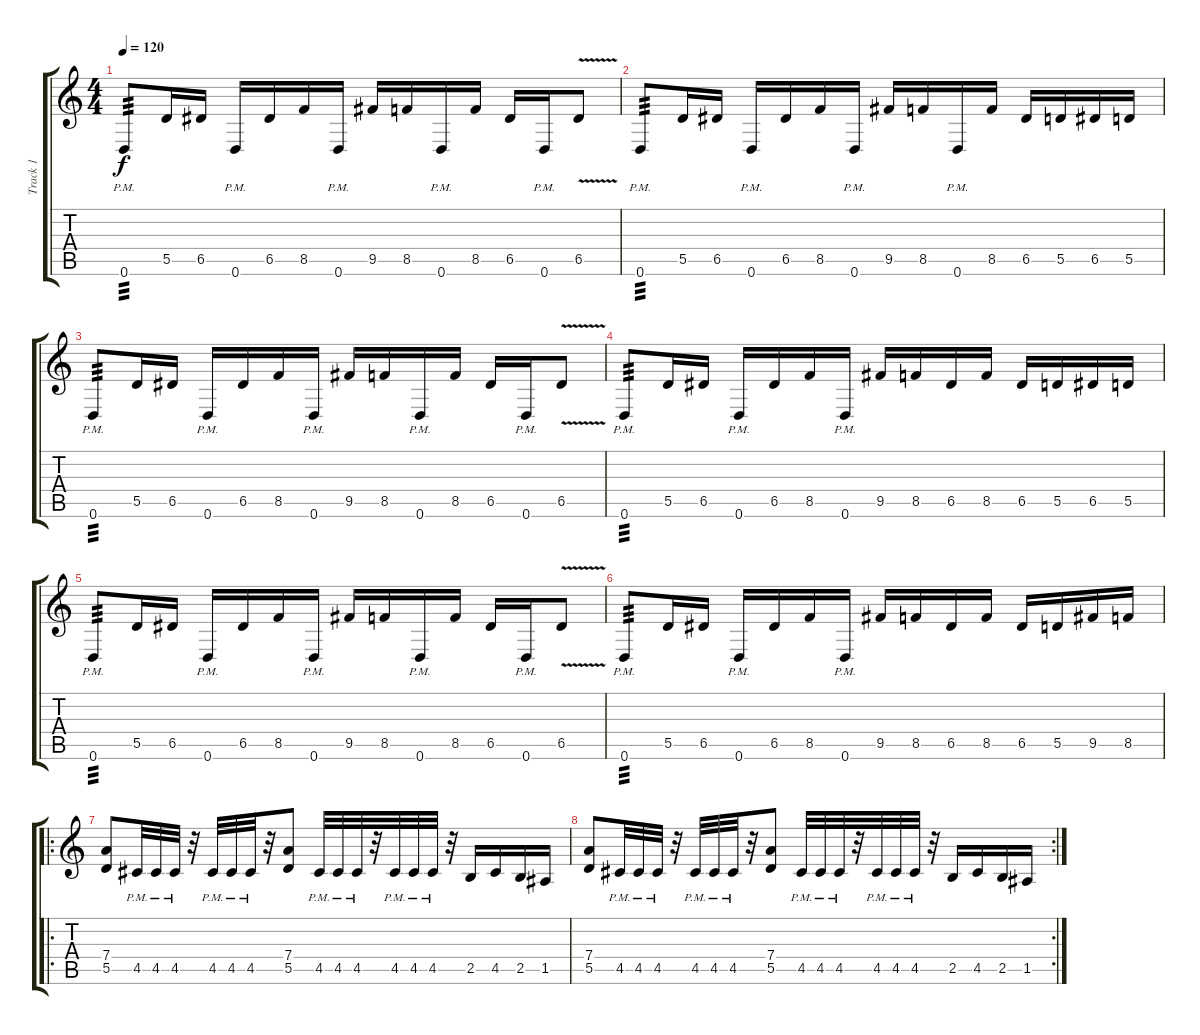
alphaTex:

\track ("Track 1" "Track 1") {instrument distortionguitar}
\staff {score tabs}
\tuning (E4 B3 G3 D3 A2 D2) {hide}
\ts (4 4)
\tempo 120
\clef g2
\ks c
0.6{pm}.8{tp 3 dy f} 5.5.16 6.5.16 0.6{pm}.16 6.5.16 8.5.16 0.6{pm}.16 9.5.16 8.5.16 0.6{pm}.16 8.5.16 6.5.16 0.6{pm}.16 6.5{v}.8 |
0.6{pm}.8{tp 3} 5.5.16 6.5.16 0.6{pm}.16 6.5.16 8.5.16 0.6{pm}.16 9.5.16 8.5.16 0.6{pm}.16 8.5.16 6.5.16 5.5.16 6.5.16 5.5.16 |
0.6{pm}.8{tp 3} 5.5.16 6.5.16 0.6{pm}.16 6.5.16 8.5.16 0.6{pm}.16 9.5.16 8.5.16 0.6{pm}.16 8.5.16 6.5.16 0.6{pm}.16 6.5{v}.8 |
0.6{pm}.8{tp 3} 5.5.16 6.5.16 0.6{pm}.16 6.5.16 8.5.16 0.6{pm}.16 9.5.16 8.5.16 6.5.16 8.5.16 6.5.16 5.5.16 6.5.16 5.5.16 |
0.6{pm}.8{tp 3} 5.5.16 6.5.16 0.6{pm}.16 6.5.16 8.5.16 0.6{pm}.16 9.5.16 8.5.16 0.6{pm}.16 8.5.16 6.5.16 0.6{pm}.16 6.5{v}.8 |
0.6{pm}.8{tp 3} 5.5.16 6.5.16 0.6{pm}.16 6.5.16 8.5.16 0.6{pm}.16 9.5.16 8.5.16 6.5.16 8.5.16 6.5.16 5.5.16 9.5.16 8.5.16 |
\ro
(7.4 5.5).8 4.5{pm}.32 4.5{pm}.32 4.5{pm}.32 r.32 4.5{pm}.32 4.5{pm}.32 4.5{pm}.32 r.32 (7.4 5.5).8 4.5{pm}.32 4.5{pm}.32 4.5{pm}.32 r.32 4.5{pm}.32 4.5{pm}.32 4.5{pm}.32 r.32 2.5.16 4.5.16 2.5.16 1.5.16 |
\rc 2
(7.4 5.5).8 4.5{pm}.32 4.5{pm}.32 4.5{pm}.32 r.32 4.5{pm}.32 4.5{pm}.32 4.5{pm}.32 r.32 (7.4 5.5).8 4.5{pm}.32 4.5{pm}.32 4.5{pm}.32 r.32 4.5{pm}.32 4.5{pm}.32 4.5{pm}.32 r.32 2.5.16 4.5.16 2.5.16 1.5.16
